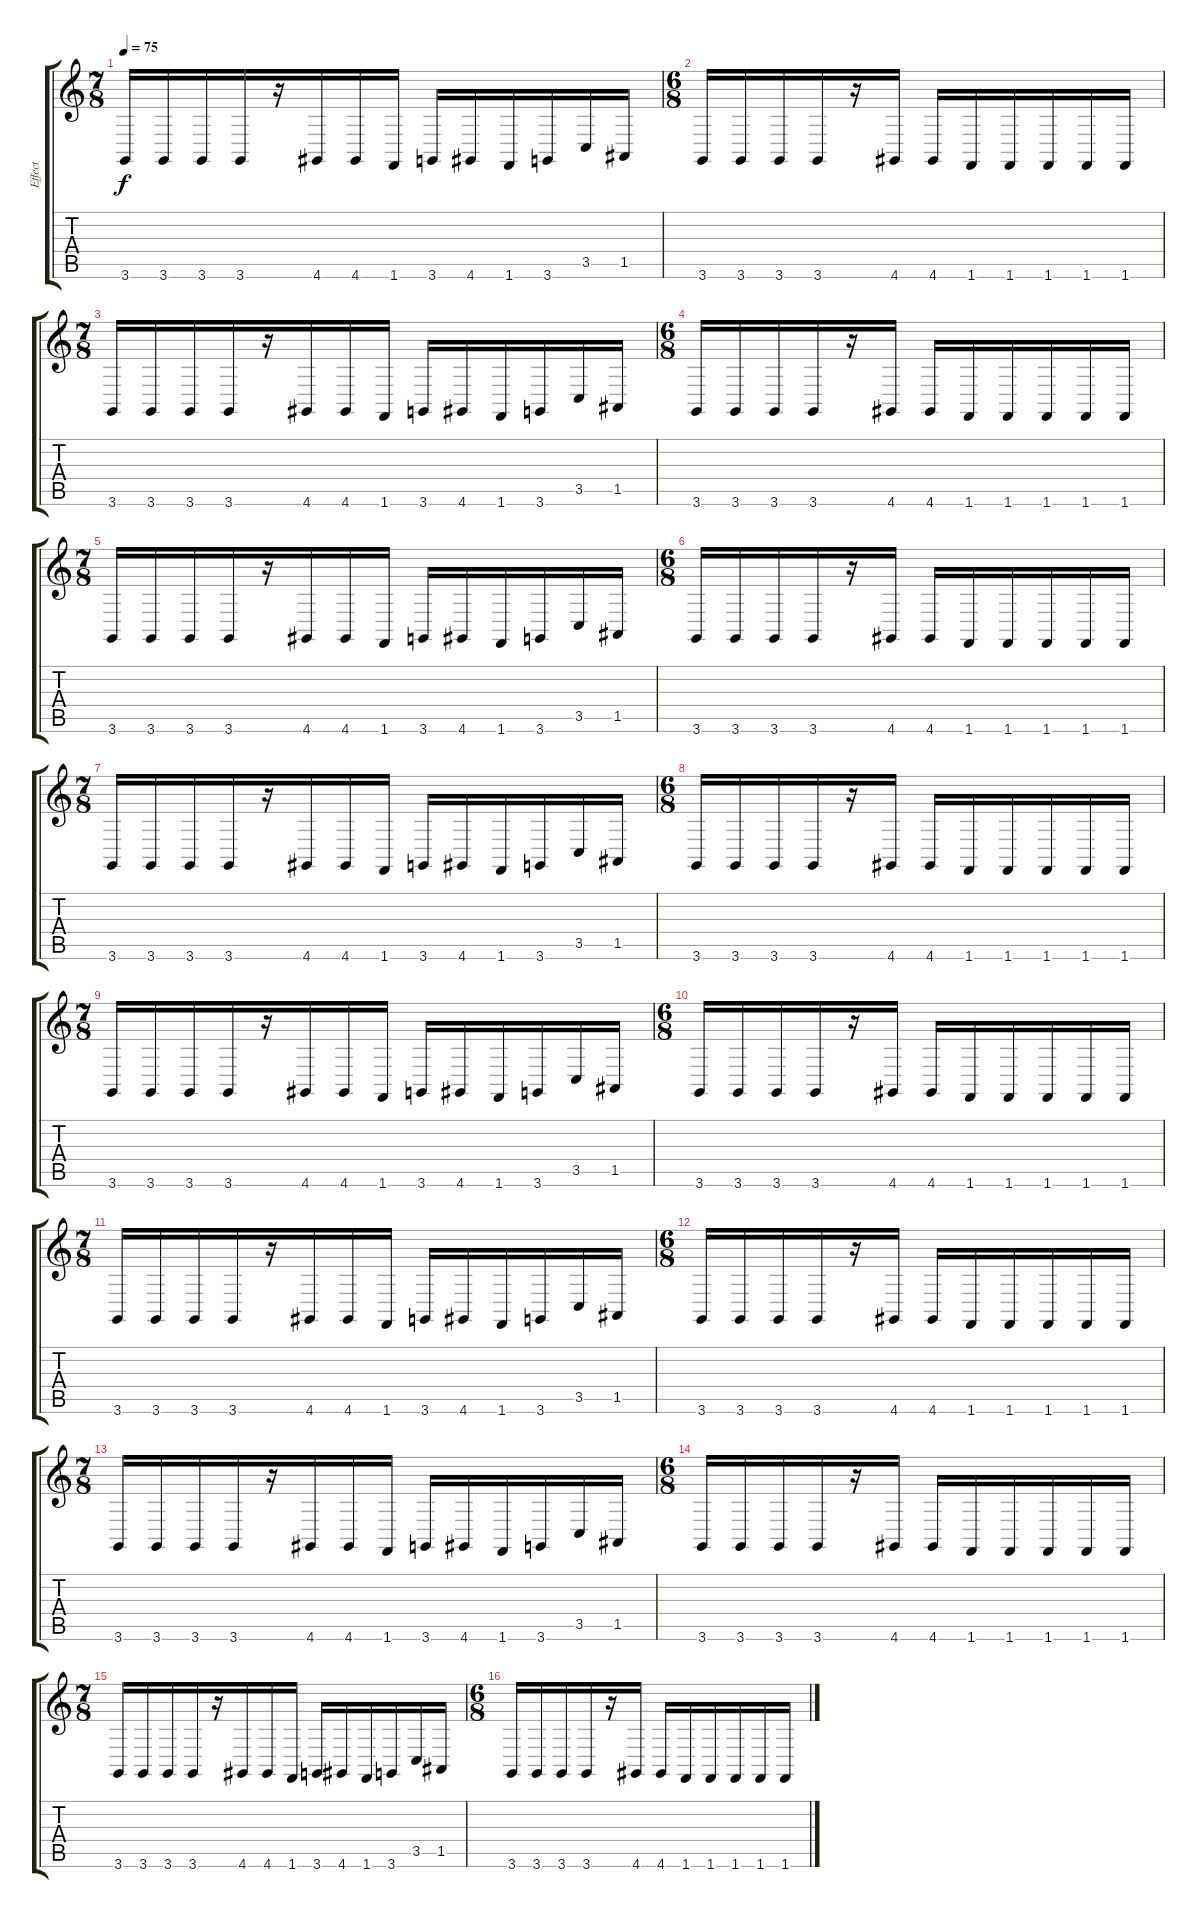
\track ("Effect" "Effect") {instrument pad3polysynth}
\staff {score tabs}
\tuning (E4 B3 G3 D3 A2 E2) {hide}
\ts (7 8)
\tempo 75
\clef g2
\ks c
3.6.16{dy f} 3.6.16 3.6.16 3.6.16 r.16 4.6.16 4.6.16 1.6.16 3.6.16 4.6.16 1.6.16 3.6.16 3.5.16 1.5.16 |
\ts (6 8)
3.6.16 3.6.16 3.6.16 3.6.16 r.16 4.6.16 4.6.16 1.6.16 1.6.16 1.6.16 1.6.16 1.6.16 |
\ts (7 8)
3.6.16 3.6.16 3.6.16 3.6.16 r.16 4.6.16 4.6.16 1.6.16 3.6.16 4.6.16 1.6.16 3.6.16 3.5.16 1.5.16 |
\ts (6 8)
3.6.16 3.6.16 3.6.16 3.6.16 r.16 4.6.16 4.6.16 1.6.16 1.6.16 1.6.16 1.6.16 1.6.16 |
\ts (7 8)
3.6.16 3.6.16 3.6.16 3.6.16 r.16 4.6.16 4.6.16 1.6.16 3.6.16 4.6.16 1.6.16 3.6.16 3.5.16 1.5.16 |
\ts (6 8)
3.6.16 3.6.16 3.6.16 3.6.16 r.16 4.6.16 4.6.16 1.6.16 1.6.16 1.6.16 1.6.16 1.6.16 |
\ts (7 8)
3.6.16 3.6.16 3.6.16 3.6.16 r.16 4.6.16 4.6.16 1.6.16 3.6.16 4.6.16 1.6.16 3.6.16 3.5.16 1.5.16 |
\ts (6 8)
3.6.16 3.6.16 3.6.16 3.6.16 r.16 4.6.16 4.6.16 1.6.16 1.6.16 1.6.16 1.6.16 1.6.16 |
\ts (7 8)
3.6.16 3.6.16 3.6.16 3.6.16 r.16 4.6.16 4.6.16 1.6.16 3.6.16 4.6.16 1.6.16 3.6.16 3.5.16 1.5.16 |
\ts (6 8)
3.6.16 3.6.16 3.6.16 3.6.16 r.16 4.6.16 4.6.16 1.6.16 1.6.16 1.6.16 1.6.16 1.6.16 |
\ts (7 8)
3.6.16 3.6.16 3.6.16 3.6.16 r.16 4.6.16 4.6.16 1.6.16 3.6.16 4.6.16 1.6.16 3.6.16 3.5.16 1.5.16 |
\ts (6 8)
3.6.16 3.6.16 3.6.16 3.6.16 r.16 4.6.16 4.6.16 1.6.16 1.6.16 1.6.16 1.6.16 1.6.16 |
\ts (7 8)
3.6.16 3.6.16 3.6.16 3.6.16 r.16 4.6.16 4.6.16 1.6.16 3.6.16 4.6.16 1.6.16 3.6.16 3.5.16 1.5.16 |
\ts (6 8)
3.6.16 3.6.16 3.6.16 3.6.16 r.16 4.6.16 4.6.16 1.6.16 1.6.16 1.6.16 1.6.16 1.6.16 |
\ts (7 8)
3.6.16 3.6.16 3.6.16 3.6.16 r.16 4.6.16 4.6.16 1.6.16 3.6.16 4.6.16 1.6.16 3.6.16 3.5.16 1.5.16 |
\ts (6 8)
3.6.16 3.6.16 3.6.16 3.6.16 r.16 4.6.16 4.6.16 1.6.16 1.6.16 1.6.16 1.6.16 1.6.16
